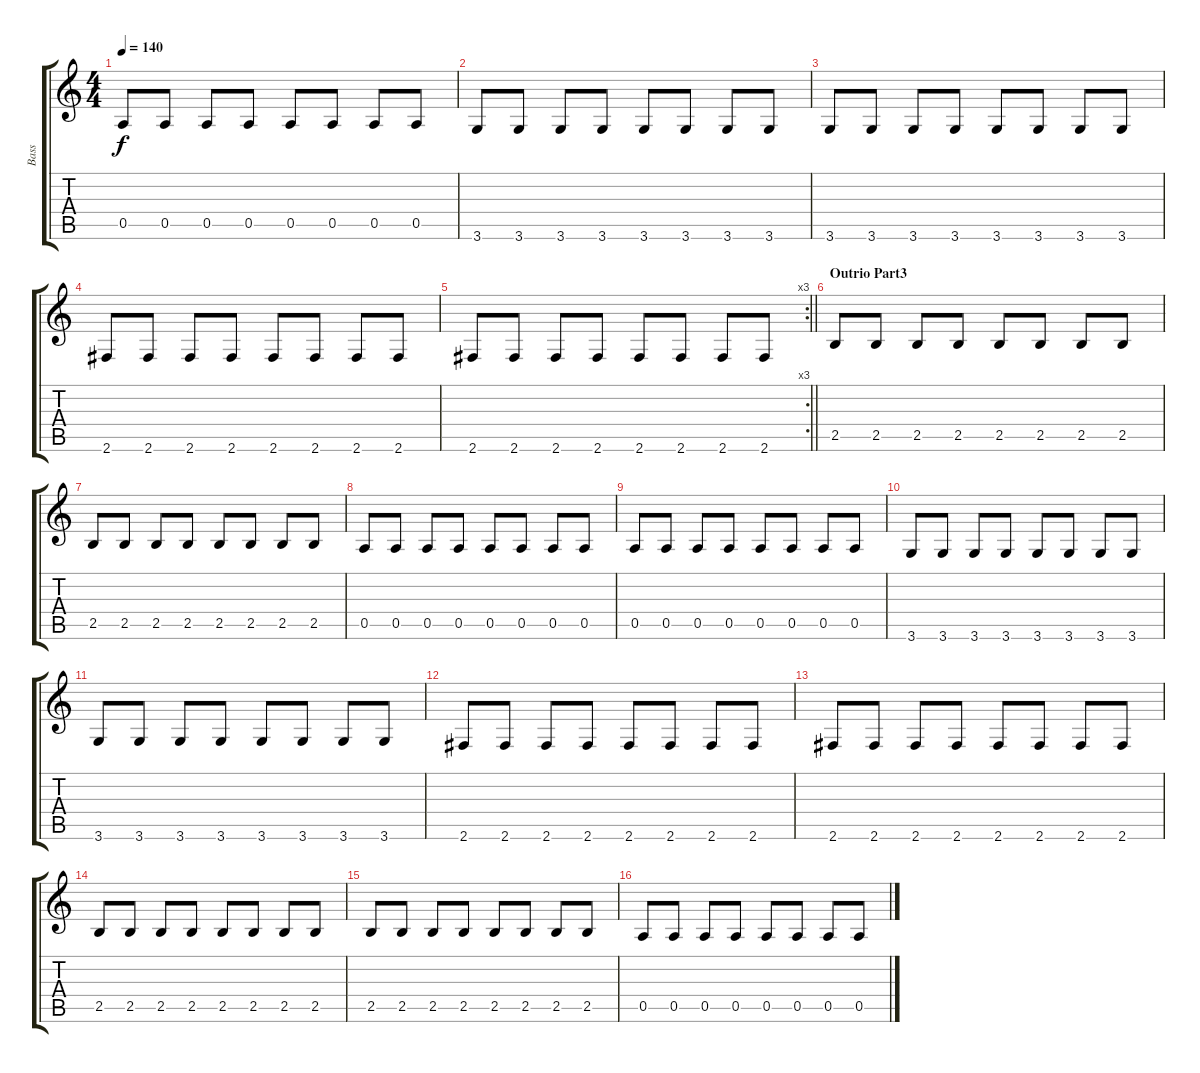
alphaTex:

\track ("Bass" "Bass") {instrument electricbassfinger}
\staff {score tabs}
\tuning (E4 B3 G3 D3 A2 E2) {hide}
\ts (4 4)
\tempo 140
\clef g2
\ks c
0.5.8{dy f} 0.5.8 0.5.8 0.5.8 0.5.8 0.5.8 0.5.8 0.5.8 |
3.6.8 3.6.8 3.6.8 3.6.8 3.6.8 3.6.8 3.6.8 3.6.8 |
3.6.8 3.6.8 3.6.8 3.6.8 3.6.8 3.6.8 3.6.8 3.6.8 |
2.6.8 2.6.8 2.6.8 2.6.8 2.6.8 2.6.8 2.6.8 2.6.8 |
\rc 3
\barLineRight lightlight
2.6.8 2.6.8 2.6.8 2.6.8 2.6.8 2.6.8 2.6.8 2.6.8 |
\section ("" "Outrio Part3")
2.5.8 2.5.8 2.5.8 2.5.8 2.5.8 2.5.8 2.5.8 2.5.8 |
2.5.8 2.5.8 2.5.8 2.5.8 2.5.8 2.5.8 2.5.8 2.5.8 |
0.5.8 0.5.8 0.5.8 0.5.8 0.5.8 0.5.8 0.5.8 0.5.8 |
0.5.8 0.5.8 0.5.8 0.5.8 0.5.8 0.5.8 0.5.8 0.5.8 |
3.6.8 3.6.8 3.6.8 3.6.8 3.6.8 3.6.8 3.6.8 3.6.8 |
3.6.8 3.6.8 3.6.8 3.6.8 3.6.8 3.6.8 3.6.8 3.6.8 |
2.6.8 2.6.8 2.6.8 2.6.8 2.6.8 2.6.8 2.6.8 2.6.8 |
2.6.8 2.6.8 2.6.8 2.6.8 2.6.8 2.6.8 2.6.8 2.6.8 |
2.5.8 2.5.8 2.5.8 2.5.8 2.5.8 2.5.8 2.5.8 2.5.8 |
2.5.8 2.5.8 2.5.8 2.5.8 2.5.8 2.5.8 2.5.8 2.5.8 |
0.5.8 0.5.8 0.5.8 0.5.8 0.5.8 0.5.8 0.5.8 0.5.8
